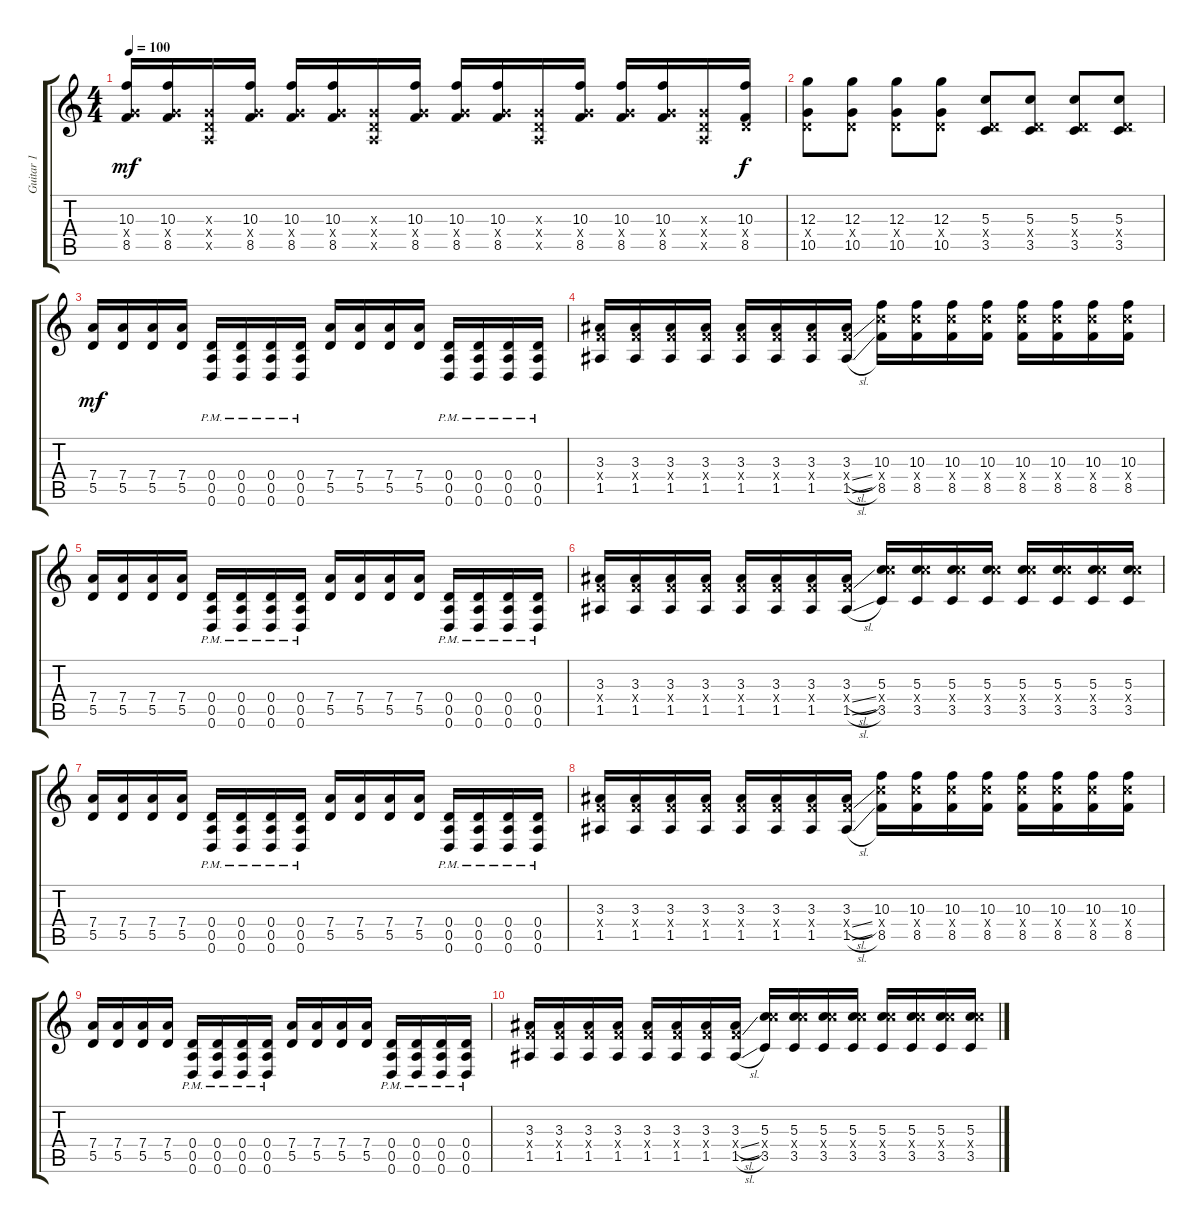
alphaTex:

\track ("Guitar 1" "Guitar 1") {instrument overdrivenguitar}
\staff {score tabs}
\tuning (E4 B3 G3 D3 A2 D2) {hide}
\ts (4 4)
\tempo 100
\clef g2
\ks c
(10.3 5.4{x} 8.5).16{dy mf} (10.3 5.4{x} 8.5).16 (0.3{x} 0.4{x} 0.5{x}).16 (10.3 5.4{x} 8.5).16 (10.3 5.4{x} 8.5).16 (10.3 5.4{x} 8.5).16 (0.3{x} 0.4{x} 0.5{x}).16 (10.3 5.4{x} 8.5).16 (10.3 5.4{x} 8.5).16 (10.3 5.4{x} 8.5).16 (0.3{x} 0.4{x} 0.5{x}).16 (10.3 5.4{x} 8.5).16 (10.3 5.4{x} 8.5).16 (10.3 5.4{x} 8.5).16 (0.3{x} 0.4{x} 0.5{x}).16 (10.3 0.4{x} 8.5).16{dy f} |
(12.3 0.4{x} 10.5).8 (12.3 0.4{x} 10.5).8 (12.3 0.4{x} 10.5).8 (12.3 0.4{x} 10.5).8 (5.3 0.4{x} 3.5).8 (5.3 0.4{x} 3.5).8 (5.3 0.4{x} 3.5).8 (5.3 0.4{x} 3.5).8 |
(7.4 5.5).16{dy mf} (7.4 5.5).16 (7.4 5.5).16 (7.4 5.5).16 (0.4{pm} 0.5{pm} 0.6{pm}).16 (0.4{pm} 0.5{pm} 0.6{pm}).16 (0.4{pm} 0.5{pm} 0.6{pm}).16 (0.4{pm} 0.5{pm} 0.6{pm}).16 (7.4 5.5).16 (7.4 5.5).16 (7.4 5.5).16 (7.4 5.5).16 (0.4{pm} 0.5{pm} 0.6{pm}).16 (0.4{pm} 0.5{pm} 0.6{pm}).16 (0.4{pm} 0.5{pm} 0.6{pm}).16 (0.4{pm} 0.5{pm} 0.6{pm}).16 |
(3.3 3.4{x} 1.5).16 (3.3 3.4{x} 1.5).16 (3.3 3.4{x} 1.5).16 (3.3 3.4{x} 1.5).16 (3.3 3.4{x} 1.5).16 (3.3 3.4{x} 1.5).16 (3.3 3.4{x} 1.5).16 (3.3 3.4{sl x} 1.5{sl}).16 (10.3 10.4{x} 8.5).16 (10.3 10.4{x} 8.5).16 (10.3 10.4{x} 8.5).16 (10.3 10.4{x} 8.5).16 (10.3 10.4{x} 8.5).16 (10.3 10.4{x} 8.5).16 (10.3 10.4{x} 8.5).16 (10.3 10.4{x} 8.5).16 |
(7.4 5.5).16 (7.4 5.5).16 (7.4 5.5).16 (7.4 5.5).16 (0.4{pm} 0.5{pm} 0.6{pm}).16 (0.4{pm} 0.5{pm} 0.6{pm}).16 (0.4{pm} 0.5{pm} 0.6{pm}).16 (0.4{pm} 0.5{pm} 0.6{pm}).16 (7.4 5.5).16 (7.4 5.5).16 (7.4 5.5).16 (7.4 5.5).16 (0.4{pm} 0.5{pm} 0.6{pm}).16 (0.4{pm} 0.5{pm} 0.6{pm}).16 (0.4{pm} 0.5{pm} 0.6{pm}).16 (0.4{pm} 0.5{pm} 0.6{pm}).16 |
(3.3 3.4{x} 1.5).16 (3.3 3.4{x} 1.5).16 (3.3 3.4{x} 1.5).16 (3.3 3.4{x} 1.5).16 (3.3 3.4{x} 1.5).16 (3.3 3.4{x} 1.5).16 (3.3 3.4{x} 1.5).16 (3.3 3.4{sl x} 1.5{sl}).16 (5.3 10.4{x} 3.5).16 (5.3 10.4{x} 3.5).16 (5.3 10.4{x} 3.5).16 (5.3 10.4{x} 3.5).16 (5.3 10.4{x} 3.5).16 (5.3 10.4{x} 3.5).16 (5.3 10.4{x} 3.5).16 (5.3 10.4{x} 3.5).16 |
(7.4 5.5).16 (7.4 5.5).16 (7.4 5.5).16 (7.4 5.5).16 (0.4{pm} 0.5{pm} 0.6{pm}).16 (0.4{pm} 0.5{pm} 0.6{pm}).16 (0.4{pm} 0.5{pm} 0.6{pm}).16 (0.4{pm} 0.5{pm} 0.6{pm}).16 (7.4 5.5).16 (7.4 5.5).16 (7.4 5.5).16 (7.4 5.5).16 (0.4{pm} 0.5{pm} 0.6{pm}).16 (0.4{pm} 0.5{pm} 0.6{pm}).16 (0.4{pm} 0.5{pm} 0.6{pm}).16 (0.4{pm} 0.5{pm} 0.6{pm}).16 |
(3.3 3.4{x} 1.5).16 (3.3 3.4{x} 1.5).16 (3.3 3.4{x} 1.5).16 (3.3 3.4{x} 1.5).16 (3.3 3.4{x} 1.5).16 (3.3 3.4{x} 1.5).16 (3.3 3.4{x} 1.5).16 (3.3 3.4{sl x} 1.5{sl}).16 (10.3 10.4{x} 8.5).16 (10.3 10.4{x} 8.5).16 (10.3 10.4{x} 8.5).16 (10.3 10.4{x} 8.5).16 (10.3 10.4{x} 8.5).16 (10.3 10.4{x} 8.5).16 (10.3 10.4{x} 8.5).16 (10.3 10.4{x} 8.5).16 |
(7.4 5.5).16 (7.4 5.5).16 (7.4 5.5).16 (7.4 5.5).16 (0.4{pm} 0.5{pm} 0.6{pm}).16 (0.4{pm} 0.5{pm} 0.6{pm}).16 (0.4{pm} 0.5{pm} 0.6{pm}).16 (0.4{pm} 0.5{pm} 0.6{pm}).16 (7.4 5.5).16 (7.4 5.5).16 (7.4 5.5).16 (7.4 5.5).16 (0.4{pm} 0.5{pm} 0.6{pm}).16 (0.4{pm} 0.5{pm} 0.6{pm}).16 (0.4{pm} 0.5{pm} 0.6{pm}).16 (0.4{pm} 0.5{pm} 0.6{pm}).16 |
(3.3 3.4{x} 1.5).16 (3.3 3.4{x} 1.5).16 (3.3 3.4{x} 1.5).16 (3.3 3.4{x} 1.5).16 (3.3 3.4{x} 1.5).16 (3.3 3.4{x} 1.5).16 (3.3 3.4{x} 1.5).16 (3.3 3.4{sl x} 1.5{sl}).16 (5.3 10.4{x} 3.5).16 (5.3 10.4{x} 3.5).16 (5.3 10.4{x} 3.5).16 (5.3 10.4{x} 3.5).16 (5.3 10.4{x} 3.5).16 (5.3 10.4{x} 3.5).16 (5.3 10.4{x} 3.5).16 (5.3 10.4{x} 3.5).16
